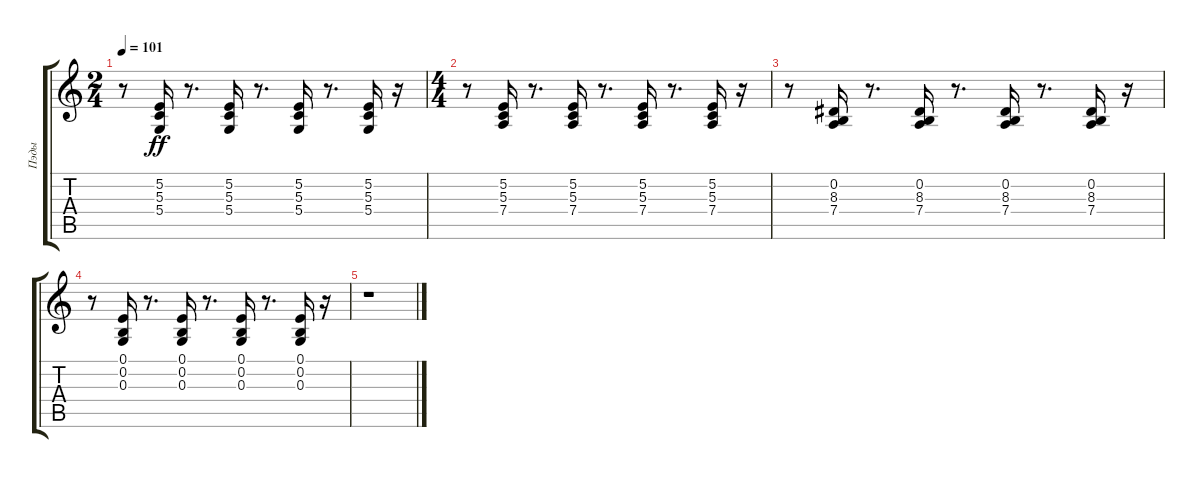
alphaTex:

\track ("Пэды" "Пэды") {instrument pad3polysynth}
\staff {score tabs}
\tuning (E4 B3 G3 D3 A2 E2) {hide}
\ts (2 4)
\tempo 101
\clef g2
\ks c
r.8{dy ff} (5.2 5.3 5.4).16 r.8{d} (5.2 5.3 5.4).16 r.8{d} (5.2 5.3 5.4).16 r.8{d} (5.2 5.3 5.4).16 r.16 |
\ts (4 4)
r.8 (5.2 5.3 7.4).16 r.8{d} (5.2 5.3 7.4).16 r.8{d} (5.2 5.3 7.4).16 r.8{d} (5.2 5.3 7.4).16 r.16 |
r.8 (0.2 8.3 7.4).16 r.8{d} (0.2 8.3 7.4).16 r.8{d} (0.2 8.3 7.4).16 r.8{d} (0.2 8.3 7.4).16 r.16 |
r.8 (0.1 0.2 0.3).16 r.8{d} (0.1 0.2 0.3).16 r.8{d} (0.1 0.2 0.3).16 r.8{d} (0.1 0.2 0.3).16 r.16 |
r.1
